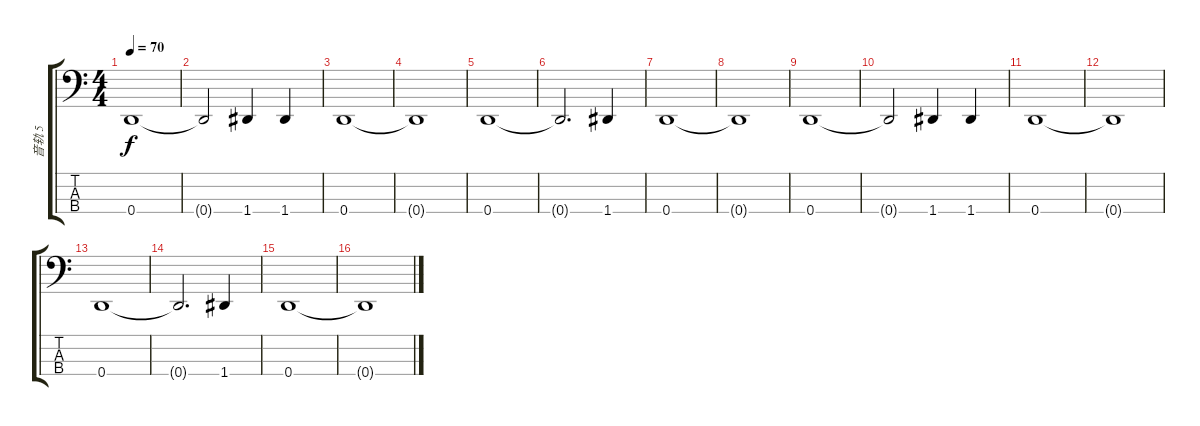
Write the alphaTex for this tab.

\track ("音轨 5" "音轨 5") {instrument electricbassfinger}
\staff {score tabs}
\tuning (F2 C2 G1 D1) {hide}
\ts (4 4)
\tempo 70
\clef f4
\ks c
0.4.1{dy f} |
0.4{t}.2 1.4.4 1.4.4 |
0.4.1 |
0.4{t}.1 |
0.4.1 |
0.4{t}.2{d} 1.4.4 |
0.4.1 |
0.4{t}.1 |
0.4.1 |
0.4{t}.2 1.4.4 1.4.4 |
0.4.1 |
0.4{t}.1 |
0.4.1 |
0.4{t}.2{d} 1.4.4 |
0.4.1 |
0.4{t}.1
